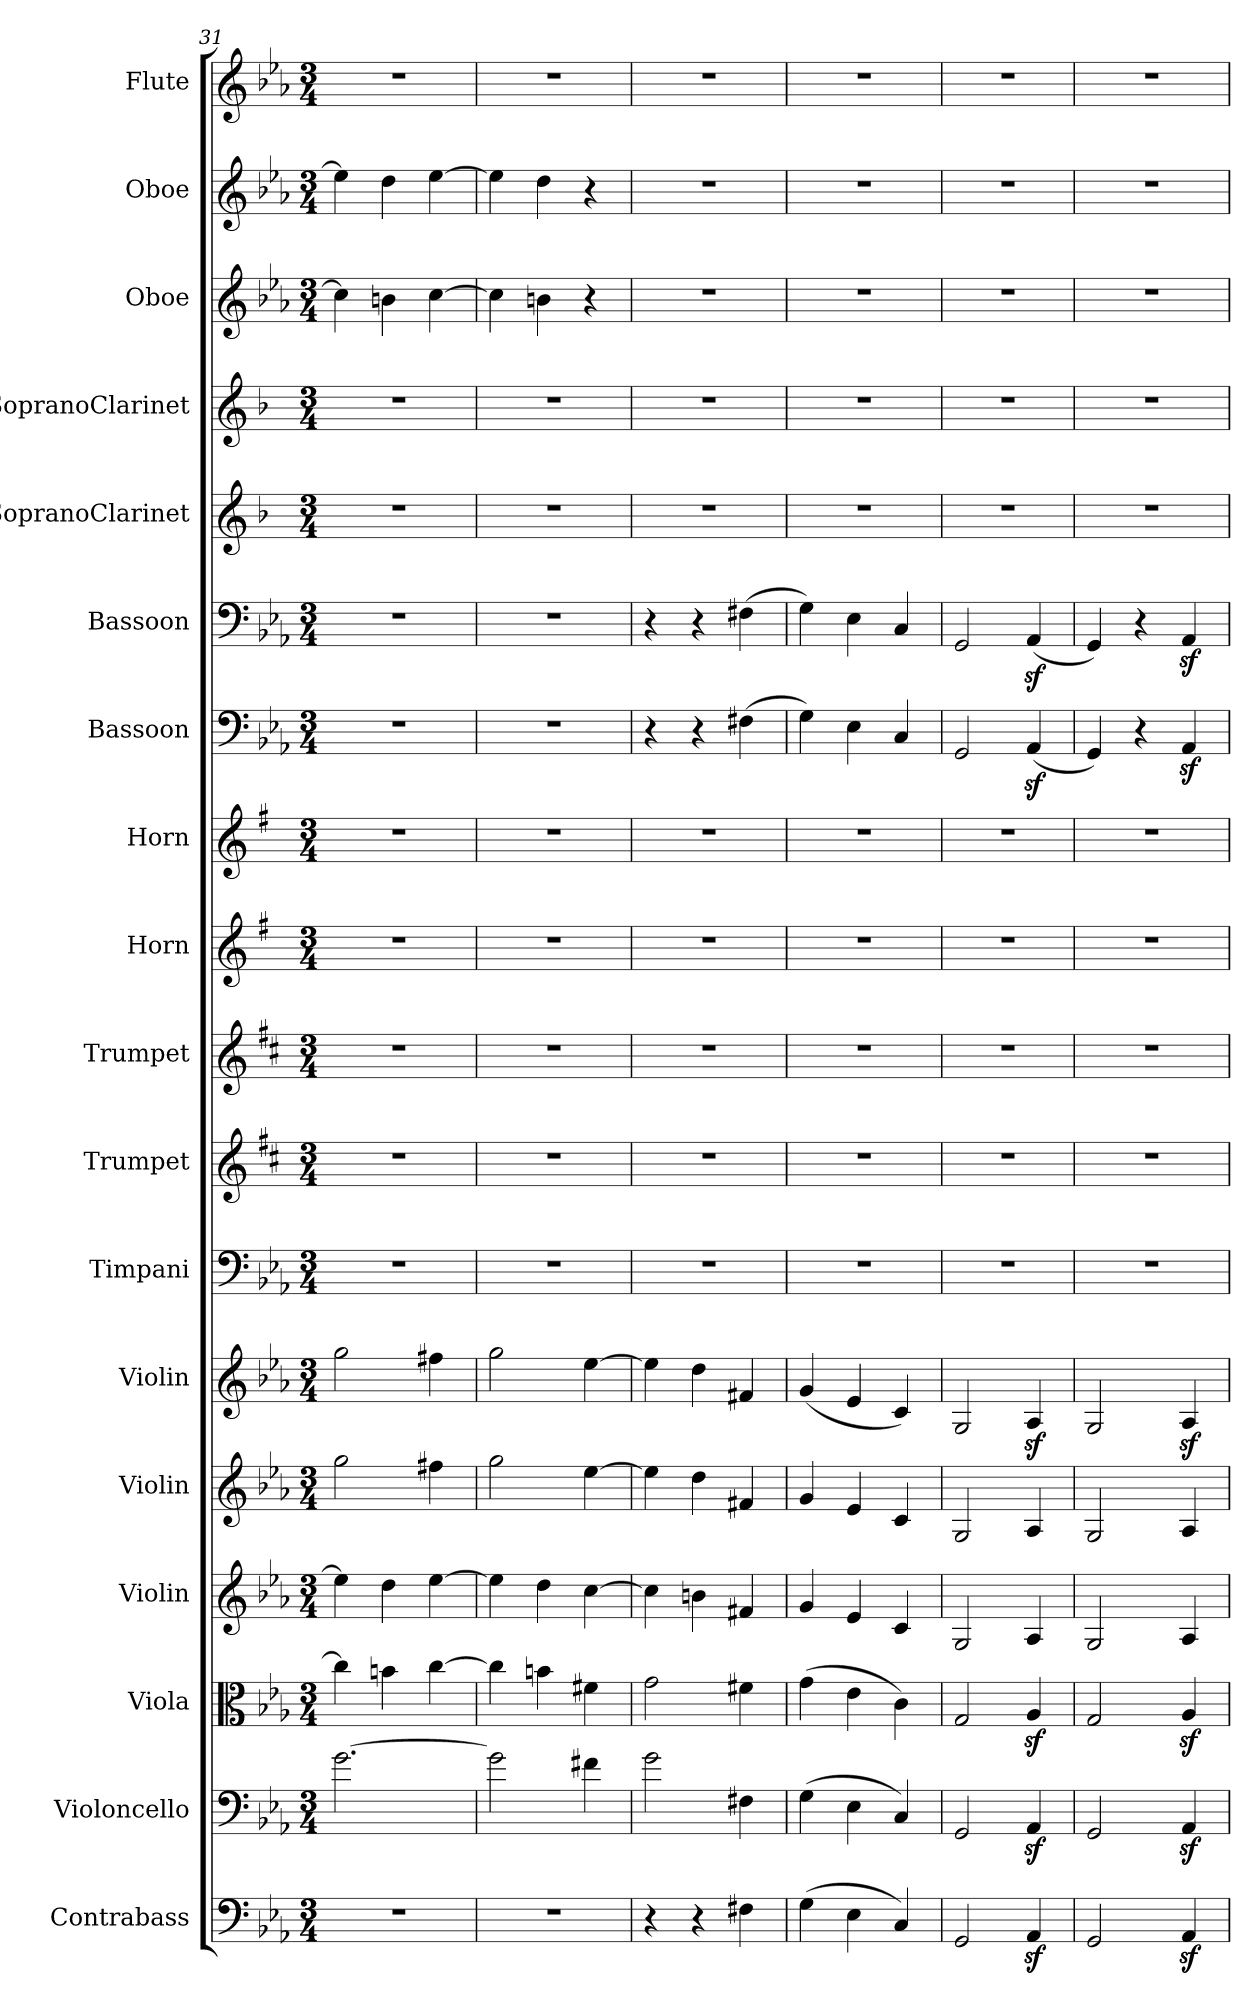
**kern	**kern	**kern	**kern	**kern	**kern	**kern	**kern	**kern	**kern	**kern	**kern	**kern	**kern	**kern	**kern	**kern	**kern
*part18	*part17	*part16	*part15	*part14	*part13	*part12	*part11	*part10	*part9	*part8	*part7	*part6	*part5	*part4	*part3	*part2	*part1
*staff18	*staff17	*staff16	*staff15	*staff14	*staff13	*staff12	*staff11	*staff10	*staff9	*staff8	*staff7	*staff6	*staff5	*staff4	*staff3	*staff2	*staff1
*I"Contrabass	*I"Violoncello	*I"Viola	*I"Violin	*I"Violin	*I"Violin	*I"Timpani	*I"Trumpet	*I"Trumpet	*I"Horn	*I"Horn	*I"Bassoon	*I"Bassoon	*I"SopranoClarinet	*I"SopranoClarinet	*I"Oboe	*I"Oboe	*I"Flute
*I'Cb	*I'Vc	*I'Vla	*I'Vln	*I'Vln	*I'Vln	*I'Timp	*I'Tpt	*I'Tpt	*I'Hn	*I'Hn	*I'Bsn	*I'Bsn	*	*	*I'Ob	*I'Ob	*I'Fl
*clefF4	*clefF4	*clefC3	*clefG2	*clefG2	*clefG2	*clefF4	*clefG2	*clefG2	*clefG2	*clefG2	*clefF4	*clefF4	*clefG2	*clefG2	*clefG2	*clefG2	*clefG2
*ITrd7c12	*	*	*	*	*	*	*ITrd1c2	*ITrd1c2	*ITrd4c7	*ITrd4c7	*	*	*	*	*	*	*
*k[b-e-a-]	*k[b-e-a-]	*k[b-e-a-]	*k[b-e-a-]	*k[b-e-a-]	*k[b-e-a-]	*k[b-e-a-]	*k[]	*k[]	*k[]	*k[]	*k[b-e-a-]	*k[b-e-a-]	*k[b-]	*k[b-]	*k[b-e-a-]	*k[b-e-a-]	*k[b-e-a-]
*M3/4	*M3/4	*M3/4	*M3/4	*M3/4	*M3/4	*M3/4	*M3/4	*M3/4	*M3/4	*M3/4	*M3/4	*M3/4	*M3/4	*M3/4	*M3/4	*M3/4	*M3/4
=31	=31	=31	=31	=31	=31	=31	=31	=31	=31	=31	=31	=31	=31	=31	=31	=31	=31
2.r	[2.g\	4cc\]	4ee-\]	2gg\	2gg\	2.r	2.r	2.r	2.r	2.r	2.r	2.r	2.r	2.r	4cc\]	4ee-\]	2.r
.	.	4bn\	4dd\	.	.	.	.	.	.	.	.	.	.	.	4bn\	4dd\	.
.	.	[4cc\	[4ee-\	4ff#X\	4ff#X\	.	.	.	.	.	.	.	.	.	[4cc\	[4ee-\	.
=32	=32	=32	=32	=32	=32	=32	=32	=32	=32	=32	=32	=32	=32	=32	=32	=32	=32
2.r	2g\]	4cc\]	4ee-\]	2gg\	2gg\	2.r	2.r	2.r	2.r	2.r	2.r	2.r	2.r	2.r	4cc\]	4ee-\]	2.r
.	.	4bn\	4dd\	.	.	.	.	.	.	.	.	.	.	.	4bn\	4dd\	.
.	4f#X\	4f#X\	[4cc\	[4ee-\	[4ee-\	.	.	.	.	.	.	.	.	.	4r	4r	.
=33	=33	=33	=33	=33	=33	=33	=33	=33	=33	=33	=33	=33	=33	=33	=33	=33	=33
4r	2g\	2g\	4cc\]	4ee-\]	4ee-\]	2.r	2.r	2.r	2.r	2.r	4r	4r	2.r	2.r	2.r	2.r	2.r
4r	.	.	4bn\	4dd\	4dd\	.	.	.	.	.	4r	4r	.	.	.	.	.
4FF#X\	4F#X\	4f#X\	4f#X/	4f#X/	4f#X/	.	.	.	.	.	(>4F#X\	(>4F#X\	.	.	.	.	.
=34	=34	=34	=34	=34	=34	=34	=34	=34	=34	=34	=34	=34	=34	=34	=34	=34	=34
(>4GG\	(>4G\	(>4g\	4g/	4g/	(<4g/	2.r	2.r	2.r	2.r	2.r	4G\)	4G\)	2.r	2.r	2.r	2.r	2.r
4EE-\	4E-\	4e-\	4e-/	4e-/	4e-/	.	.	.	.	.	4E-\	4E-\	.	.	.	.	.
4CC/)	4C/)	4c\)	4c/	4c/	4c/)	.	.	.	.	.	4C/	4C/	.	.	.	.	.
=35	=35	=35	=35	=35	=35	=35	=35	=35	=35	=35	=35	=35	=35	=35	=35	=35	=35
2GGG/	2GG/	2G/	2G/	2G/	2G/	2.r	2.r	2.r	2.r	2.r	2GG/	2GG/	2.r	2.r	2.r	2.r	2.r
4AAA-z</	4AA-z</	4A-z</	4A-/	4A-/	4A-z</	.	.	.	.	.	(<4AA-z</	(<4AA-z</	.	.	.	.	.
=36	=36	=36	=36	=36	=36	=36	=36	=36	=36	=36	=36	=36	=36	=36	=36	=36	=36
2GGG/	2GG/	2G/	2G/	2G/	2G/	2.r	2.r	2.r	2.r	2.r	4GG/)	4GG/)	2.r	2.r	2.r	2.r	2.r
.	.	.	.	.	.	.	.	.	.	.	4r	4r	.	.	.	.	.
4AAA-z</	4AA-z</	4A-z</	4A-/	4A-/	4A-z</	.	.	.	.	.	4AA-z</	4AA-z</	.	.	.	.	.
=	=	=	=	=	=	=	=	=	=	=	=	=	=	=	=	=	=
*-	*-	*-	*-	*-	*-	*-	*-	*-	*-	*-	*-	*-	*-	*-	*-	*-	*-
